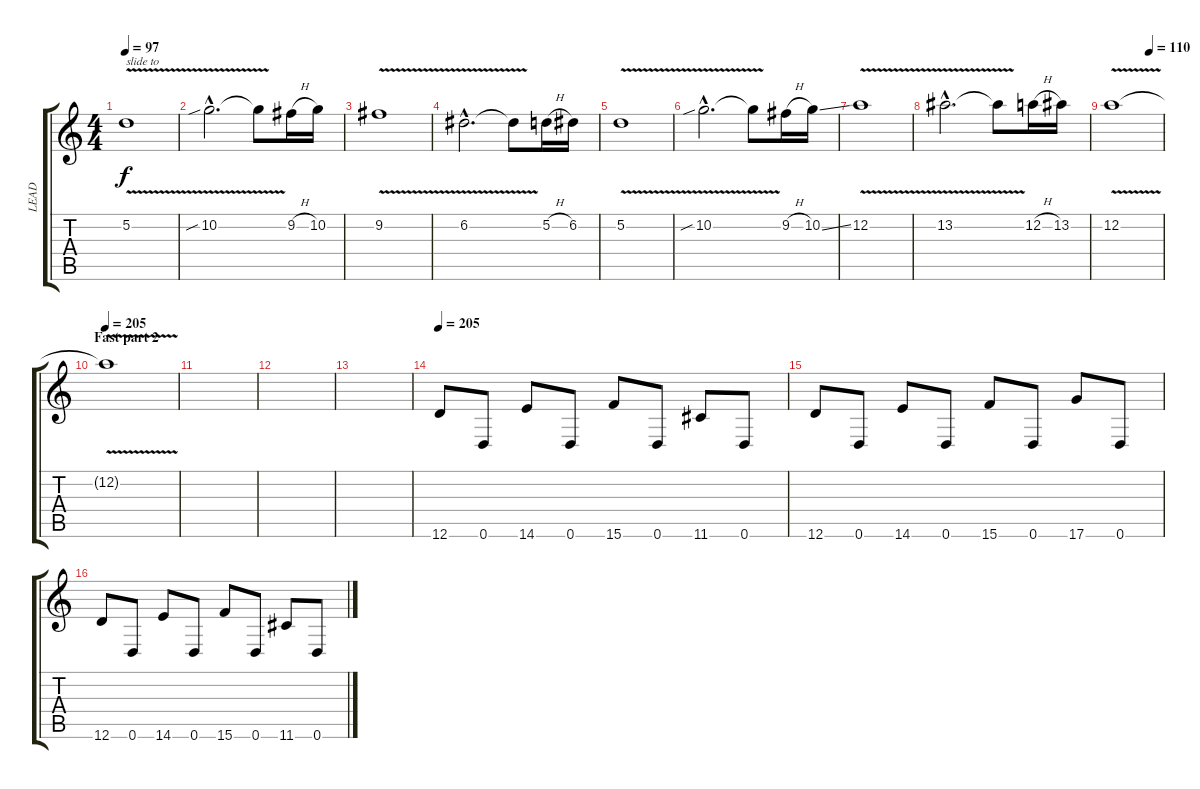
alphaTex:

\track ("LEAD" "LEAD") {instrument distortionguitar}
\staff {score tabs}
\tuning (D4 A3 F3 C3 G2 D2) {hide}
\ts (4 4)
\tempo 97
\clef g2
\ks c
5.2{v}.1{txt "slide to" dy f} |
10.2{v sib hac}.2{d} 10.2{t}.8 9.2{h}.16 10.2.16 |
9.2{v}.1 |
6.2{v hac}.2{d} 6.2{t}.8 5.2{h}.16 6.2.16 |
5.2{v}.1 |
10.2{v sib hac}.2{d} 10.2{t}.8 9.2{h}.16 10.2{ss}.16 |
12.2{v}.1 |
13.2{v hac}.2{d} 13.2{t}.8 12.2{h}.16 13.2.16 |
\tempo (110 0.75)
12.2{v}.1 |
\section ("" "Fast part 2")
\tempo 205
12.2{t}.1{volume 0} |
|
|
|
\tempo 205
12.6.8 0.6.8 14.6.8 0.6.8 15.6.8 0.6.8 11.6.8 0.6.8 |
12.6.8 0.6.8 14.6.8 0.6.8 15.6.8 0.6.8 17.6.8 0.6.8 |
12.6.8 0.6.8 14.6.8 0.6.8 15.6.8 0.6.8 11.6.8 0.6.8
